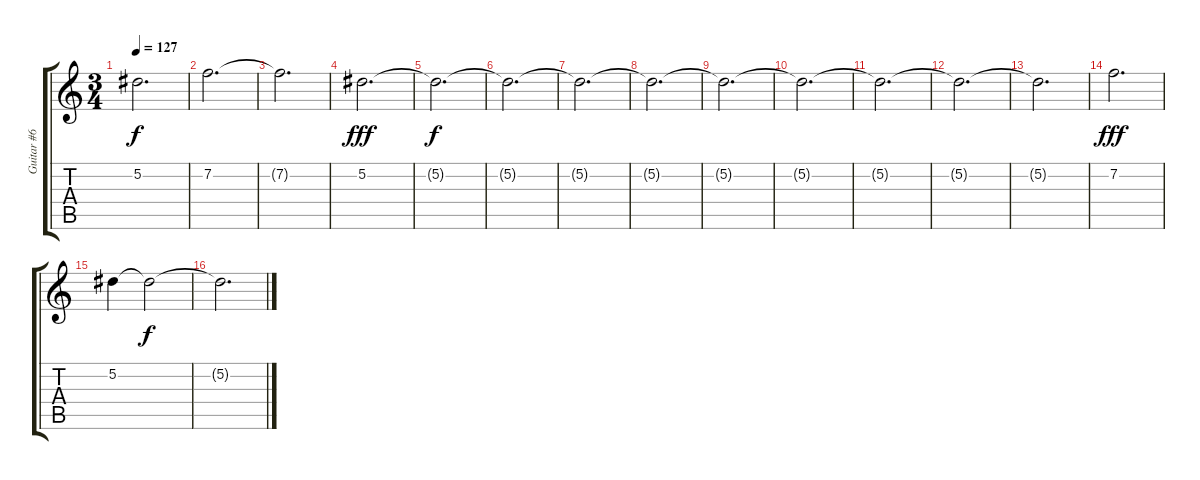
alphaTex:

\track ("Guitar #6" "Guitar #6") {instrument electricguitarclean}
\staff {score tabs}
\tuning (Eb4 Bb3 Gb3 Db3 Ab2 Db2) {hide}
\ts (3 4)
\tempo 127
\clef g2
\ks c
5.2{t}.2{d dy f} |
7.2.2{d} |
7.2{t}.2{d volume 0} |
5.2.2{d dy fff volume 11} |
5.2{t}.2{d dy f} |
5.2{t}.2{d volume 8} |
5.2{t}.2{d volume 11} |
5.2{t}.2{d} |
5.2{t}.2{d} |
5.2{t}.2{d} |
5.2{t}.2{d} |
5.2{t}.2{d} |
5.2{t}.2{d} |
7.2.2{d dy fff} |
5.2.4{volume 8} 5.2{t}.2{dy f volume 11} |
5.2{t}.2{d}
